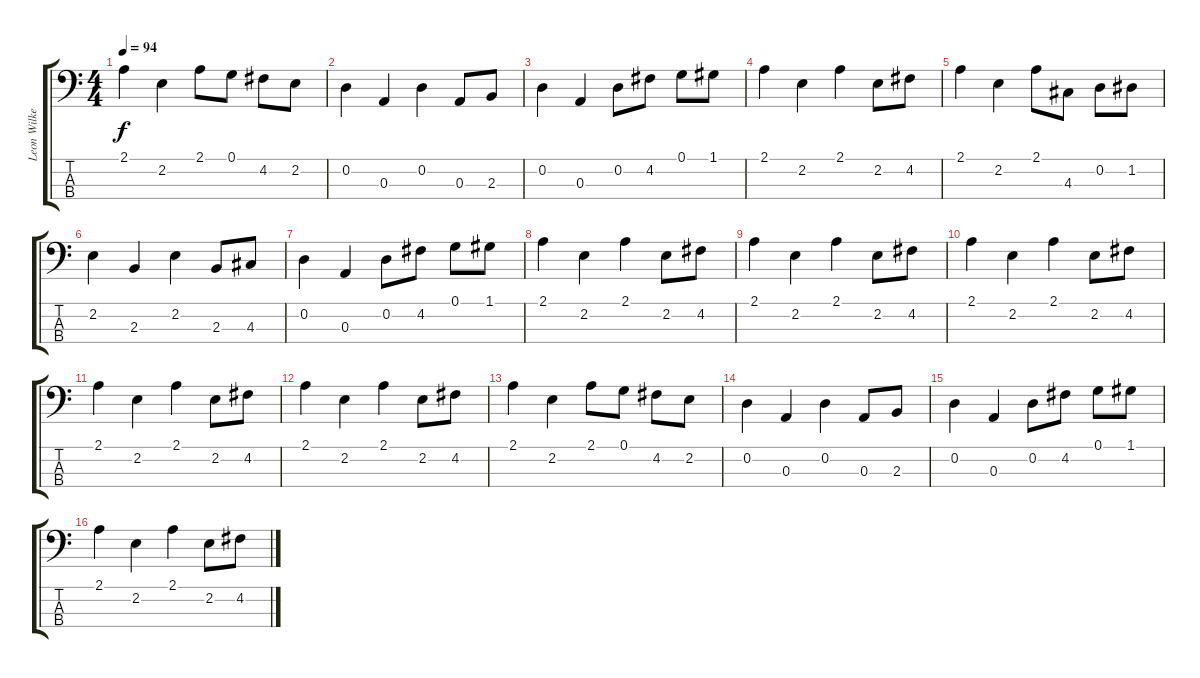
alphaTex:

\track ("Leon Wilkeson (bass)" "Leon Wilke") {instrument electricbassfinger}
\staff {score tabs}
\tuning (G2 D2 A1 E1) {hide}
\ts (4 4)
\tempo 94
\clef f4
\ks c
2.1.4{dy f} 2.2.4 2.1.8 0.1.8 4.2.8 2.2.8 |
0.2.4 0.3.4 0.2.4 0.3.8 2.3.8 |
0.2.4 0.3.4 0.2.8 4.2.8 0.1.8 1.1.8 |
2.1.4 2.2.4 2.1.4 2.2.8 4.2.8 |
2.1.4 2.2.4 2.1.8 4.3.8 0.2.8 1.2.8 |
2.2.4 2.3.4 2.2.4 2.3.8 4.3.8 |
0.2.4 0.3.4 0.2.8 4.2.8 0.1.8 1.1.8 |
2.1.4 2.2.4 2.1.4 2.2.8 4.2.8 |
2.1.4 2.2.4 2.1.4 2.2.8 4.2.8 |
2.1.4 2.2.4 2.1.4 2.2.8 4.2.8 |
2.1.4 2.2.4 2.1.4 2.2.8 4.2.8 |
2.1.4 2.2.4 2.1.4 2.2.8 4.2.8 |
2.1.4 2.2.4 2.1.8 0.1.8 4.2.8 2.2.8 |
0.2.4 0.3.4 0.2.4 0.3.8 2.3.8 |
0.2.4 0.3.4 0.2.8 4.2.8 0.1.8 1.1.8 |
2.1.4 2.2.4 2.1.4 2.2.8 4.2.8
